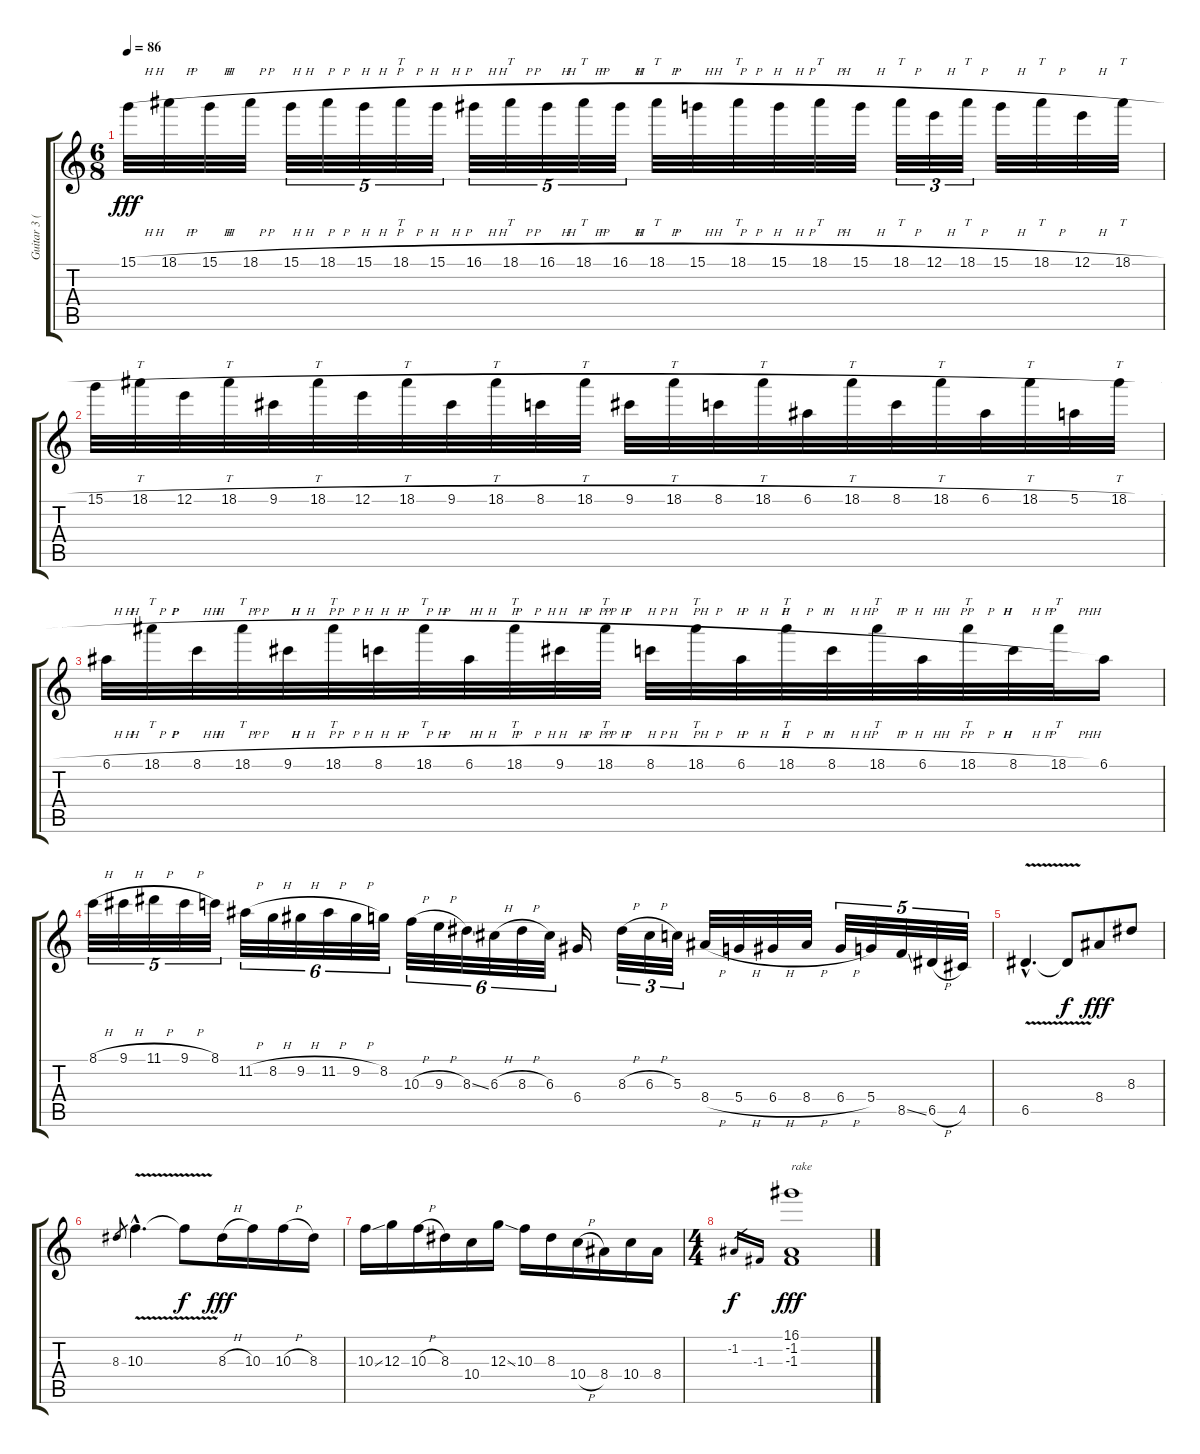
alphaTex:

\track ("Guitar 3 (Lead)" "Guitar 3 (") {instrument distortionguitar}
\staff {score tabs}
\tuning (E4 B3 G3 D3 A2 E2) {hide}
\ts (6 8)
\tempo 86
\clef g2
\ks c
15.1{h}.32{dy fff} 18.1{h}.32 15.1{h}.32 18.1{h}.32 15.1{h}.32{tu (5 4)} 18.1{h}.32{tu (5 4)} 15.1{h}.32{tu (5 4)} 18.1{h}.32{tt tu (5 4)} 15.1{h}.32{tu (5 4)} 16.1{h}.32{tu (5 4)} 18.1{h}.32{tt tu (5 4)} 16.1{h}.32{tu (5 4)} 18.1{h}.32{tt tu (5 4)} 16.1{h}.32{tu (5 4)} 18.1{h}.32{tt} 15.1{h}.32 18.1{h}.32{tt} 15.1{h}.32 18.1{h}.32{tt} 15.1{h}.32 18.1{h}.32{tt tu (3 2)} 12.1{h}.32{tu (3 2)} 18.1{h}.32{tt tu (3 2)} 15.1{h}.32 18.1{h}.32{tt} 12.1{h}.32 18.1{h}.32{tt} |
15.1{h}.32 18.1{h}.32{tt} 12.1{h}.32 18.1{h}.32{tt} 9.1{h}.32 18.1{h}.32{tt} 12.1{h}.32 18.1{h}.32{tt} 9.1{h}.32 18.1{h}.32{tt} 8.1{h}.32 18.1{h}.32{tt} 9.1{h}.32 18.1{h}.32{tt} 8.1{h}.32 18.1{h}.32{tt} 6.1{h}.32 18.1{h}.32{tt} 8.1{h}.32 18.1{h}.32{tt} 6.1{h}.32 18.1{h}.32{tt} 5.1{h}.32 18.1{h}.32{tt} |
6.1{h}.32 18.1{h}.32{tt} 8.1{h}.32 18.1{h}.32{tt} 9.1{h}.32 18.1{h}.32{tt} 8.1{h}.32 18.1{h}.32{tt} 6.1{h}.32 18.1{h}.32{tt} 9.1{h}.32 18.1{h}.32{tt} 8.1{h}.32 18.1{h}.32{tt} 6.1{h}.32 18.1{h}.32{tt} 8.1{h}.32 18.1{h}.32{tt} 6.1{h}.32 18.1{h}.32{tt} 8.1{h}.32 18.1{h}.32{tt} 6.1.16 |
8.1{h}.32{tu (5 4)} 9.1{h}.32{tu (5 4)} 11.1{h}.32{tu (5 4)} 9.1{h}.32{tu (5 4)} 8.1.32{tu (5 4)} 11.2{h}.32{tu (6 4)} 8.2{h}.32{tu (6 4)} 9.2{h}.32{tu (6 4)} 11.2{h}.32{tu (6 4)} 9.2{h}.32{tu (6 4)} 8.2.32{tu (6 4)} 10.3{h}.32{tu (6 4)} 9.3{h}.32{tu (6 4)} 8.3{ss}.32{tu (6 4)} 6.3{h}.32{tu (6 4)} 8.3{h}.32{tu (6 4)} 6.3.32{tu (6 4)} 6.4.16 8.3{h}.32{tu (3 2)} 6.3{h}.32{tu (3 2)} 5.3.32{tu (3 2)} 8.4{h}.32 5.4{h}.32 6.4{h}.32 8.4{h}.32 6.4{h}.32{tu (5 4)} 5.4.32{tu (5 4)} 8.5{ss}.32{tu (5 4)} 6.5{h}.32{tu (5 4)} 4.5.32{tu (5 4)} |
6.5{v hac}.4{d} 6.5{t}.8{dy f} 8.4.8{dy fff} 8.3.8 |
8.3.8{gr} 10.3{v hac}.4{d} 10.3{t}.8{dy f} 8.3{h}.16{dy fff} 10.3.16 10.3{h}.16 8.3.16 |
10.3{ss}.16 12.3.16 10.3{h}.16 8.3.16 10.4.16 12.3{ss}.16 10.3.16 8.3.16 10.4{h}.16 8.4.16 10.4.16 8.4.16 |
\ts (4 4)
-1.2.16{gr dy f} -1.3.16{gr} (16.1 -1.2 -1.3).1{txt "rake" dy fff}
